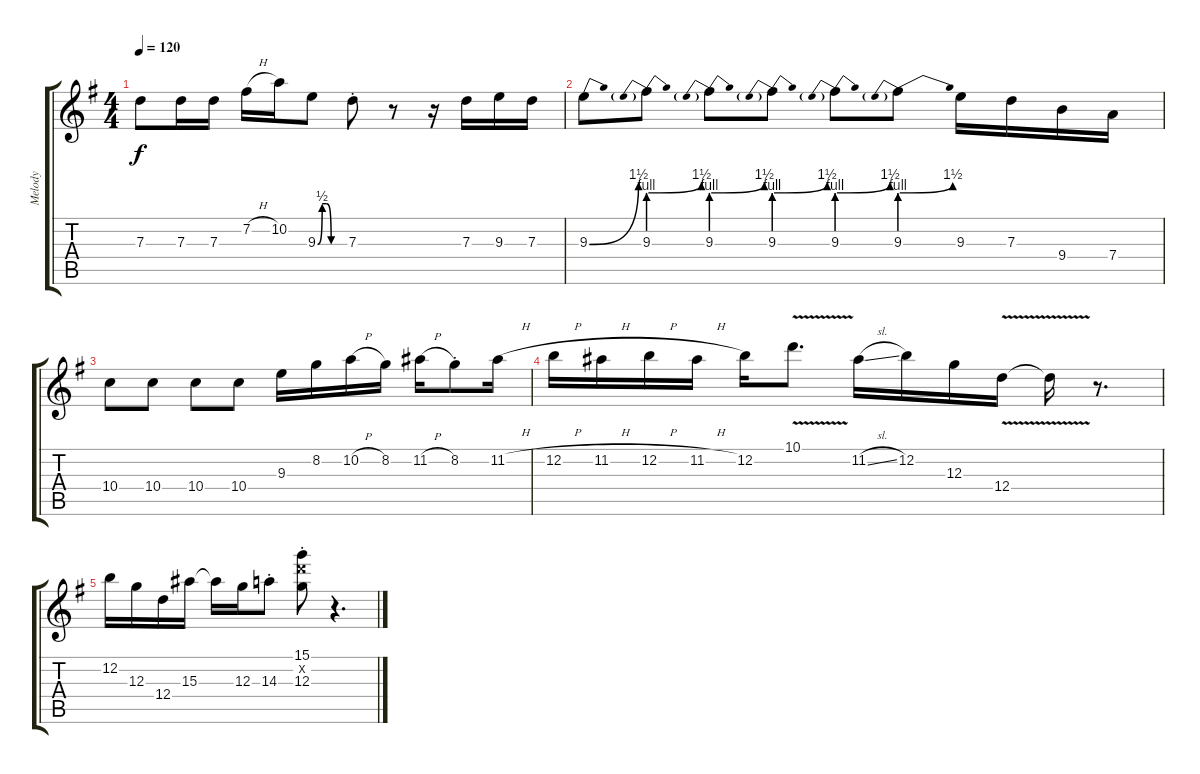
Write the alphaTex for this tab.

\track ("Melody" "Melody") {instrument electricguitarclean}
\staff {score tabs}
\tuning (E4 B3 G3 D3 A2 E2) {hide}
\ts (4 4)
\tempo 120
\clef g2
\ks g
7.3.8{dy f} 7.3.16 7.3.16 7.2{h}.16 10.2.16 9.3{be (custom 0 0 10 2 20 2 30 0 60 0)}.8 7.3{st}.8 r.8 r.16 7.3.16 9.3.16 7.3.16 |
9.3{be (bend 0 0 60 6)}.8 9.3{be (prebendbend 0 4 60 6)}.8 9.3{be (prebendbend 0 4 60 6)}.8 9.3{be (prebendbend 0 4 60 6)}.8 9.3{be (prebendbend 0 4 60 6)}.8 9.3{be (prebendbend 0 4 60 6)}.8 9.3.16 7.3.16 9.4.16 7.4.16 |
10.4.8 10.4.8 10.4.8 10.4.8 9.3.16 8.2.16 10.2{h}.16 8.2.16 11.2{h}.16 8.2{st}.8 11.2{h}.16 |
12.2{h}.16 11.2{h}.16 12.2{h}.16 11.2{h}.16 12.2.16 10.1{v}.8{d} 11.2{sl}.16 12.2.16 12.3.16 12.4{v}.16 12.4{t}.16 r.8{d} |
12.2.16 12.3.16 12.4.16 15.3.16 15.3{t}.16 12.3.16 14.3{st}.8 (15.1{st} 15.2{x} 12.3{st}).8 r.4{d}
